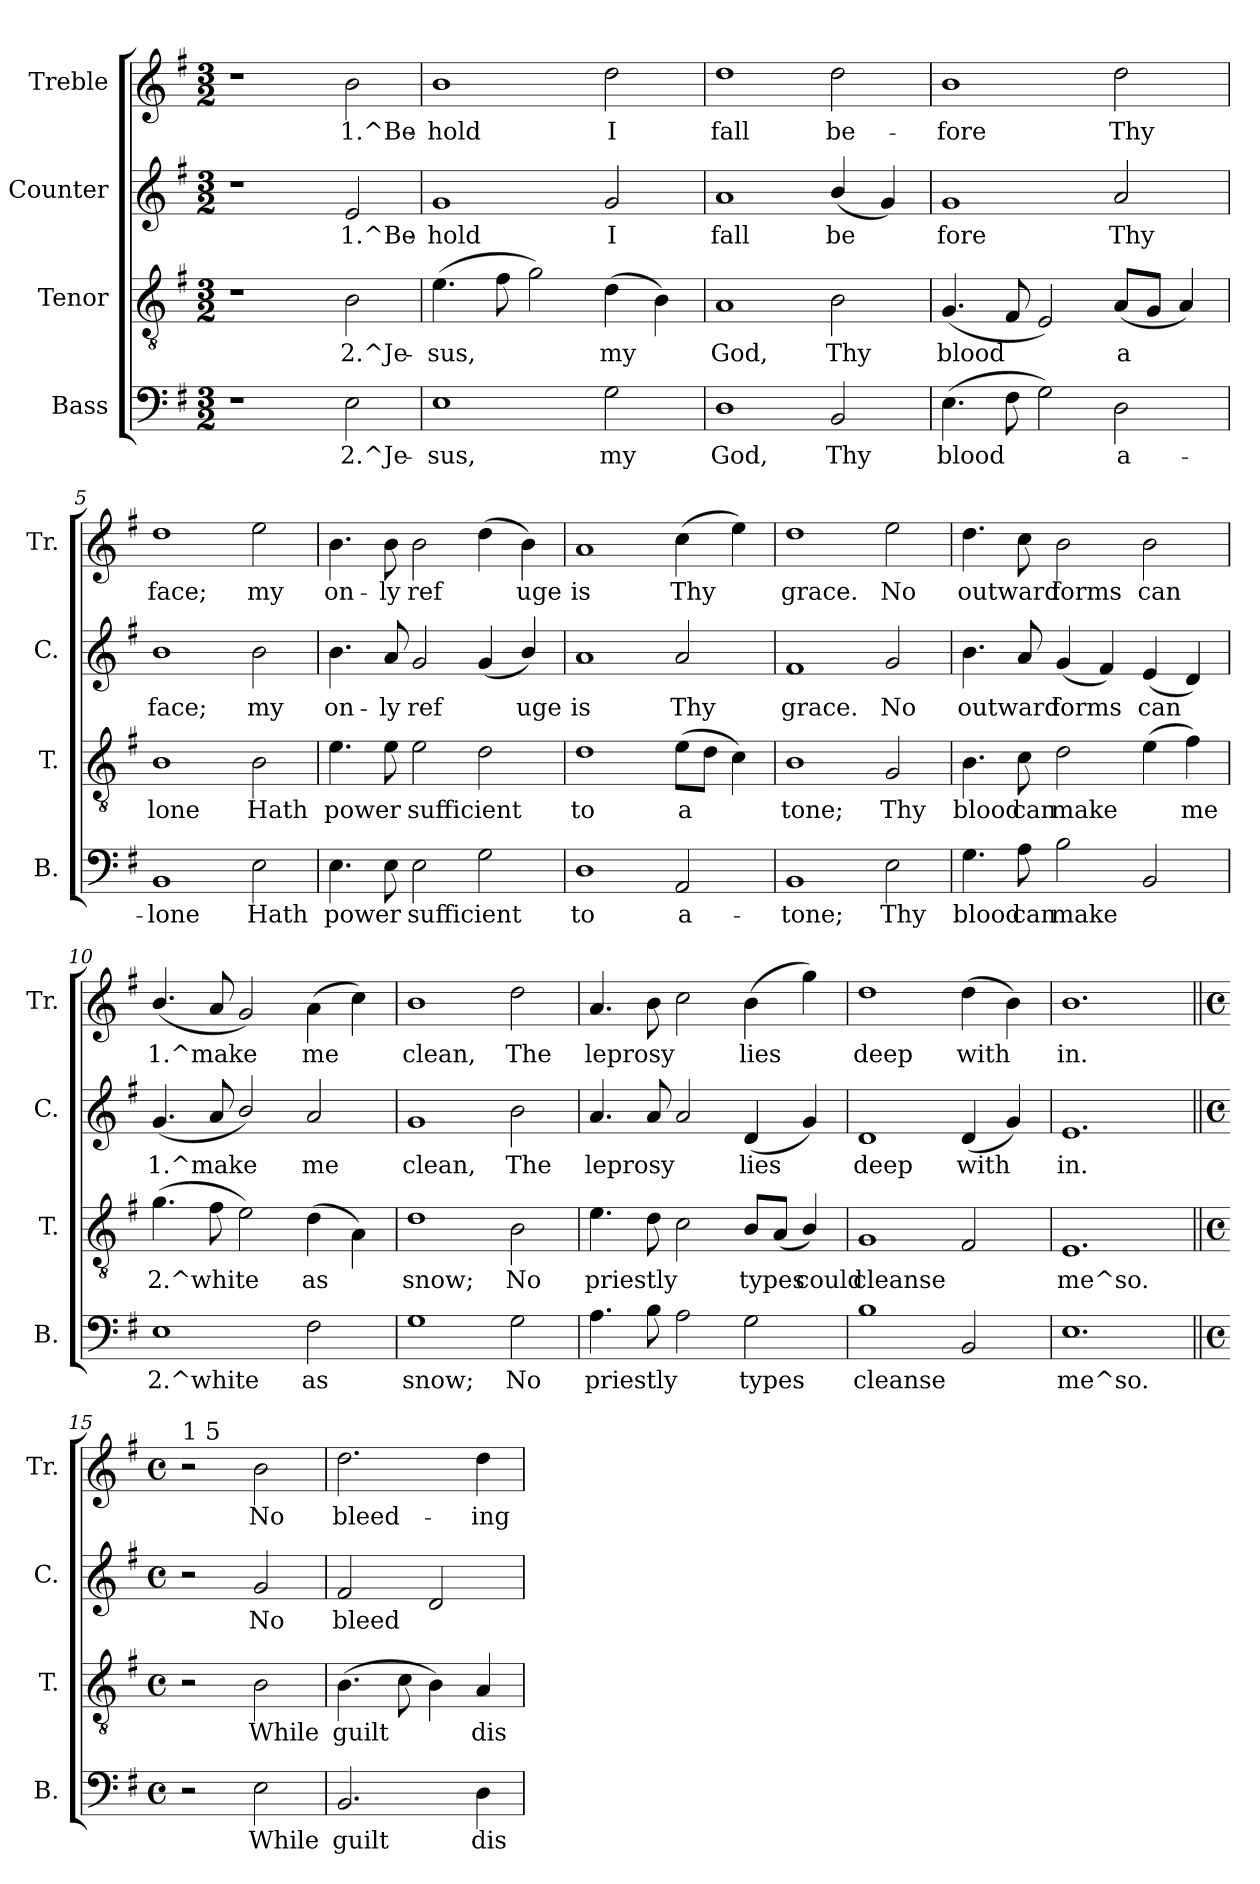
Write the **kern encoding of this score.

**kern	**text	**kern	**text	**kern	**text	**kern	**text
*part4	*part4	*part3	*part3	*part2	*part2	*part1	*part1
*staff4	*staff4	*staff3	*staff3	*staff2	*staff2	*staff1	*staff1
*I"Bass	*	*I"Tenor	*	*I"Counter	*	*I"Treble	*
*I'B.	*	*I'T.	*	*I'C.	*	*I'Tr.	*
!!LO:PB:g=z
*stria5	*	*stria5	*	*stria5	*	*stria5	*
*clefF4	*	*clefGv2	*	*clefG2	*	*clefG2	*
*k[f#]	*	*k[f#]	*	*k[f#]	*	*k[f#]	*
*G:	*	*G:	*	*G:	*	*G:	*
*M3/2	*	*M3/2	*	*M3/2	*	*M3/2	*
=1	=1	=1	=1	=1	=1	=1	=1
1r	.	1r	.	1r	.	1r	.
!	!LO:LY:a:rj	!	!LO:LY:b:rj	!	!LO:LY:a:rj	!	!LO:LY:b:rj
2E\	2.^Je-	2B\	2.^Je-	2e/	1.^Be-	2b\	1.^Be-
=2	=2	=2	=2	=2	=2	=2	=2
!	!LO:LY:a:rj	!	!LO:LY:b:rj	!	!LO:LY:a:rj	!	!LO:LY:b:rj
1E	-sus,	(>4.e\	-sus,	1g	-hold	1b	-hold
!	!	!	!LO:LY:b:rj	!	!	!	!
.	.	8f#\	.	.	.	.	.
!	!	!	!LO:LY:b:rj	!	!	!	!
.	.	2g\)	.	.	.	.	.
!	!LO:LY:a:rj	!	!LO:LY:b:rj	!	!LO:LY:a:rj	!	!LO:LY:b:rj
2G\	my	(>4d\	my	2g/	I	2dd\	I
!	!	!	!LO:LY:b:rj	!	!	!	!
.	.	4B\)	.	.	.	.	.
=3	=3	=3	=3	=3	=3	=3	=3
!	!LO:LY:a:rj	!	!LO:LY:b:rj	!	!LO:LY:a:rj	!	!LO:LY:b:rj
1D	God,	1A	God,	1a	fall	1dd	fall
!	!LO:LY:a:rj	!	!LO:LY:b:rj	!	!LO:LY:a:rj	!	!LO:LY:b:rj
2BB/	Thy	2B\	Thy	(<4b/	be-	2dd\	be-
!	!	!	!	!	!LO:LY:a:rj	!	!
.	.	.	.	4g/)	--	.	.
=4	=4	=4	=4	=4	=4	=4	=4
!	!LO:LY:a:rj	!	!LO:LY:b:rj	!	!LO:LY:a:rj	!	!LO:LY:b:rj
(>4.E\	blood	(<4.G/	blood	1g	-fore	1b	-fore
!	!LO:LY:a:rj	!	!LO:LY:b:rj	!	!	!	!
8F#\	.	8F#/	.	.	.	.	.
!	!LO:LY:a:rj	!	!LO:LY:b:rj	!	!	!	!
2G\)	.	2E/)	.	.	.	.	.
!	!LO:LY:a:rj	!	!LO:LY:b:rj	!	!LO:LY:a:rj	!	!LO:LY:b:rj
2D\	a-	(<8A/L	a-	2a/	Thy	2dd\	Thy
!	!	!	!LO:LY:b:rj	!	!	!	!
.	.	8G/J	--	.	.	.	.
!	!	!	!LO:LY:b:rj	!	!	!	!
.	.	4A/)	--	.	.	.	.
=5	=5	=5	=5	=5	=5	=5	=5
!	!LO:LY:a:rj	!	!LO:LY:b:rj	!	!LO:LY:a:rj	!	!LO:LY:b:rj
1BB	-lone	1B	-lone	1b	face;	1dd>	face;
!	!LO:LY:a:rj	!	!LO:LY:b:rj	!	!LO:LY:a:rj	!	!LO:LY:b:rj
2E\	Hath	2B\	Hath	2b\	my	2ee\	my
=6	=6	=6	=6	=6	=6	=6	=6
!	!LO:LY:a:rj	!	!LO:LY:b:rj	!	!LO:LY:a:rj	!	!LO:LY:b:rj
4.E\	power	4.e\	power	4.b\	on-	4.b\	on-
!	!LO:LY:a:rj	!	!LO:LY:b:rj	!	!LO:LY:a:rj	!	!LO:LY:b:rj
8E\	.	8e\	.	8a/	-ly	8b\	-ly
!	!LO:LY:a:rj	!	!LO:LY:b:rj	!	!LO:LY:a:rj	!	!LO:LY:b:rj
2E\	sufficient	2e\	sufficient	2g/	ref-	2b\	ref-
!	!LO:LY:a:rj	!	!LO:LY:b:rj	!	!LO:LY:a:rj	!	!LO:LY:b:rj
2G\	.	2d\	.	(<4g/	--	(>4dd\	--
!	!	!	!	!	!LO:LY:a:rj	!	!LO:LY:b:rj
.	.	.	.	4b/)	-uge	4b\)	-uge
=7	=7	=7	=7	=7	=7	=7	=7
!	!LO:LY:a:rj	!	!LO:LY:b:rj	!	!LO:LY:a:rj	!	!LO:LY:b:rj
1D	to	1d	to	1a	is	1a	is
!	!LO:LY:a:rj	!	!LO:LY:b:rj	!	!LO:LY:a:rj	!	!LO:LY:b:rj
2AA/	a-	(>8e\L	a-	2a/	Thy	(>4cc\	Thy
!	!	!	!LO:LY:b:rj	!	!	!	!
.	.	8d\J	--	.	.	.	.
!	!	!	!LO:LY:b:rj	!	!	!	!LO:LY:b:rj
.	.	4c\)	--	.	.	4ee\)	.
=8	=8	=8	=8	=8	=8	=8	=8
!	!LO:LY:a:rj	!	!LO:LY:b:rj	!	!LO:LY:a:rj	!	!LO:LY:b:rj
1BB	-tone;	1B	-tone;	1f#	grace.	1dd	grace.
!	!LO:LY:a:rj	!	!LO:LY:b:rj	!	!LO:LY:a:rj	!	!LO:LY:b:rj
2E\	Thy	2G/	Thy	2g/	No	2ee\	No
=9	=9	=9	=9	=9	=9	=9	=9
!	!LO:LY:a:rj	!	!LO:LY:b:rj	!	!LO:LY:a:rj	!	!LO:LY:b:rj
4.G\	blood	4.B\	blood	4.b\	outward	4.dd\	outward
!	!LO:LY:a:rj	!	!LO:LY:b:rj	!	!LO:LY:a:rj	!	!LO:LY:b:rj
8A\	can	8c\	can	8a/	.	8cc\	.
!	!LO:LY:a:rj	!	!LO:LY:b:rj	!	!LO:LY:a:rj	!	!LO:LY:b:rj
2B\	make	2d\	make	(<4g/	forms	2b\	forms
!	!	!	!	!	!LO:LY:a:rj	!	!
.	.	.	.	4f#/)	.	.	.
!	!LO:LY:a:rj	!	!LO:LY:b:rj	!	!LO:LY:a:rj	!	!LO:LY:b:rj
2BB/	.	(>4e\	.	(<4e/	can	2b\	can
!	!	!	!LO:LY:b:rj	!	!LO:LY:a:rj	!	!
.	.	4f#\)	me	4d/)	.	.	.
!!LO:PB:g=z
=10	=10	=10	=10	=10	=10	=10	=10
!	!LO:LY:a:rj	!	!LO:LY:b:rj	!	!LO:LY:a:rj	!	!LO:LY:b:rj
1E	2.^white	(>4.g\	2.^white	(<4.g/	1.^make	(<4.b/	1.^make
!	!	!	!LO:LY:b:rj	!	!LO:LY:a:rj	!	!LO:LY:b:rj
.	.	8f#\	.	8a/	.	8a/	.
!	!	!	!LO:LY:b:rj	!	!LO:LY:a:rj	!	!LO:LY:b:rj
.	.	2e\)	.	2b/)	.	2g/)	.
!	!LO:LY:a:rj	!	!LO:LY:b:rj	!	!LO:LY:a:rj	!	!LO:LY:b:rj
2F#\	as	(>4d\	as	2a/	me	(>4a\	me
!	!	!	!LO:LY:b:rj	!	!	!	!LO:LY:b:rj
.	.	4A\)	.	.	.	4cc\)	.
=11	=11	=11	=11	=11	=11	=11	=11
!	!LO:LY:a:rj	!	!LO:LY:b:rj	!	!LO:LY:a:rj	!	!LO:LY:b:rj
1G	snow;	1d	snow;	1g	clean,	1b	clean,
!	!LO:LY:a:rj	!	!LO:LY:b:rj	!	!LO:LY:a:rj	!	!LO:LY:b:rj
2G\	No	2B\	No	2b\	The	2dd\	The
=12	=12	=12	=12	=12	=12	=12	=12
!	!LO:LY:a:rj	!	!LO:LY:b:rj	!	!LO:LY:a:rj	!	!LO:LY:b:rj
4.A\	priestly	4.e\	priestly	4.a/	leprosy	4.a/	leprosy
!	!LO:LY:a:rj	!	!LO:LY:b:rj	!	!LO:LY:a:rj	!	!LO:LY:b:rj
8B\	.	8d\	.	8a/	.	8b\	.
!	!LO:LY:a:rj	!	!LO:LY:b:rj	!	!LO:LY:a:rj	!	!LO:LY:b:rj
2A\	.	2c\	.	2a/	.	2cc\	.
!	!LO:LY:a:rj	!	!LO:LY:b:rj	!	!LO:LY:a:rj	!	!LO:LY:b:rj
2G\	types	8B/L	types	(<4d/	lies	(>4b\	lies
!	!	!	!LO:LY:b:rj	!	!	!	!
.	.	(<8A/J	.	.	.	.	.
!	!	!	!LO:LY:b:rj	!	!LO:LY:a:rj	!	!LO:LY:b:rj
.	.	4B/)	could	4g/)	.	4gg\)	.
=13	=13	=13	=13	=13	=13	=13	=13
!	!LO:LY:a:rj	!	!LO:LY:b:rj	!	!LO:LY:a:rj	!	!LO:LY:b:rj
1B	cleanse	1G	cleanse	1d	deep	1dd	deep
!	!LO:LY:a:rj	!	!LO:LY:b:rj	!	!LO:LY:a:rj	!	!LO:LY:b:rj
2BB/	.	2F#/	.	(<4d/	with-	(>4dd\	with-
!	!	!	!	!	!LO:LY:a:rj	!	!LO:LY:b:rj
.	.	.	.	4g/)	--	4b\)	--
=14	=14	=14	=14	=14	=14	=14	=14
!	!LO:LY:a:rj	!	!LO:LY:b:rj	!	!LO:LY:a:rj	!	!LO:LY:b:rj
1.E	me^so.	1.E	me^so.	1.e	-in.	1.b	-in.
=15||	=15||	=15||	=15||	=15||	=15||	=15||	=15||
*M4/4	*	*M4/4	*	*M4/4	*	*M4/4	*
*met(c)	*	*met(c)	*	*met(c)	*	*met(c)	*
!	!	!	!	!	!	!LO:TX:a:t=1 5	!
2r	.	2r	.	2r	.	2r	.
!	!LO:LY:a:rj	!	!LO:LY:b:rj	!	!LO:LY:a:rj	!	!LO:LY:b:rj
2E\	While	2B\	While	2g/	No	2b\	No
=16	=16	=16	=16	=16	=16	=16	=16
!	!LO:LY:a:rj	!	!LO:LY:b:rj	!	!LO:LY:a:rj	!	!LO:LY:b:rj
2.BB/	guilt	(>4.B\	guilt	2f#/	bleed-	2.dd\	bleed-
!	!	!	!LO:LY:b:rj	!	!	!	!
.	.	8c\	.	.	.	.	.
!	!	!	!LO:LY:b:rj	!	!LO:LY:a:rj	!	!
.	.	4B\)	.	2d/	--	.	.
!	!LO:LY:a:rj	!	!LO:LY:b:rj	!	!	!	!LO:LY:b:rj
4D\	dis-	4A/	dis-	.	.	4dd\	-ing
=	=	=	=	=	=	=	=
*-	*-	*-	*-	*-	*-	*-	*-
